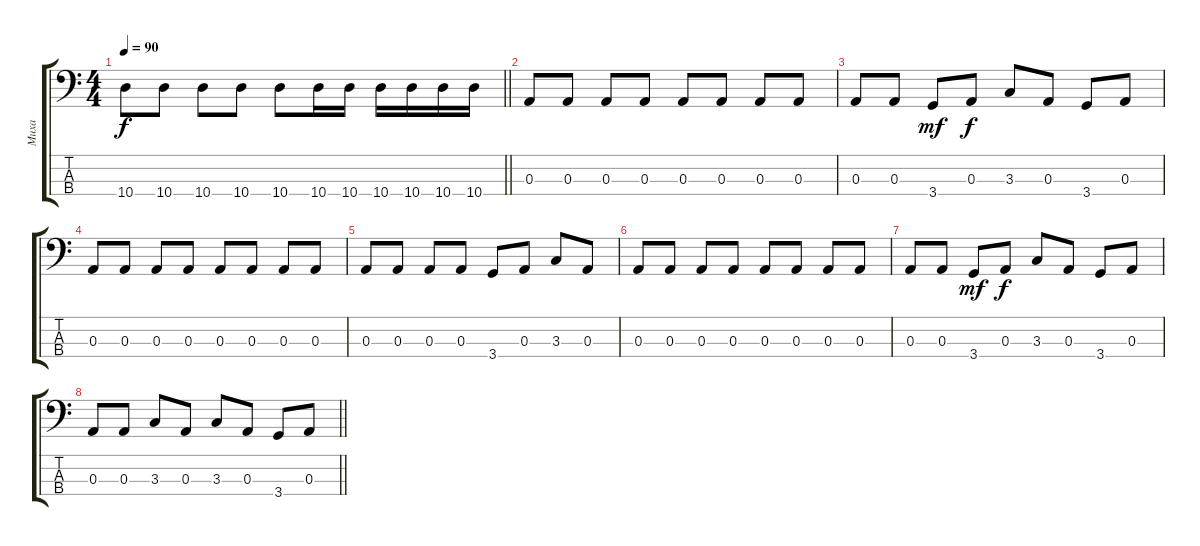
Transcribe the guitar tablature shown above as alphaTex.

\track ("Миха" "Миха") {instrument electricbassfinger}
\staff {score tabs}
\tuning (G2 D2 A1 E1) {hide}
\ts (4 4)
\tempo 90
\clef f4
\barLineRight lightlight
\ks c
10.4.8{dy f} 10.4.8 10.4.8 10.4.8 10.4.8 10.4.16 10.4.16 10.4.16 10.4.16 10.4.16 10.4.16 |
0.3.8 0.3.8 0.3.8 0.3.8 0.3.8 0.3.8 0.3.8 0.3.8 |
0.3.8 0.3.8 3.4.8{dy mf} 0.3.8{dy f} 3.3.8 0.3.8 3.4.8 0.3.8 |
0.3.8 0.3.8 0.3.8 0.3.8 0.3.8 0.3.8 0.3.8 0.3.8 |
0.3.8 0.3.8 0.3.8 0.3.8 3.4.8 0.3.8 3.3.8 0.3.8 |
0.3.8 0.3.8 0.3.8 0.3.8 0.3.8 0.3.8 0.3.8 0.3.8 |
0.3.8 0.3.8 3.4.8{dy mf} 0.3.8{dy f} 3.3.8 0.3.8 3.4.8 0.3.8 |
\barLineRight lightlight
0.3.8 0.3.8 3.3.8 0.3.8 3.3.8 0.3.8 3.4.8 0.3.8
